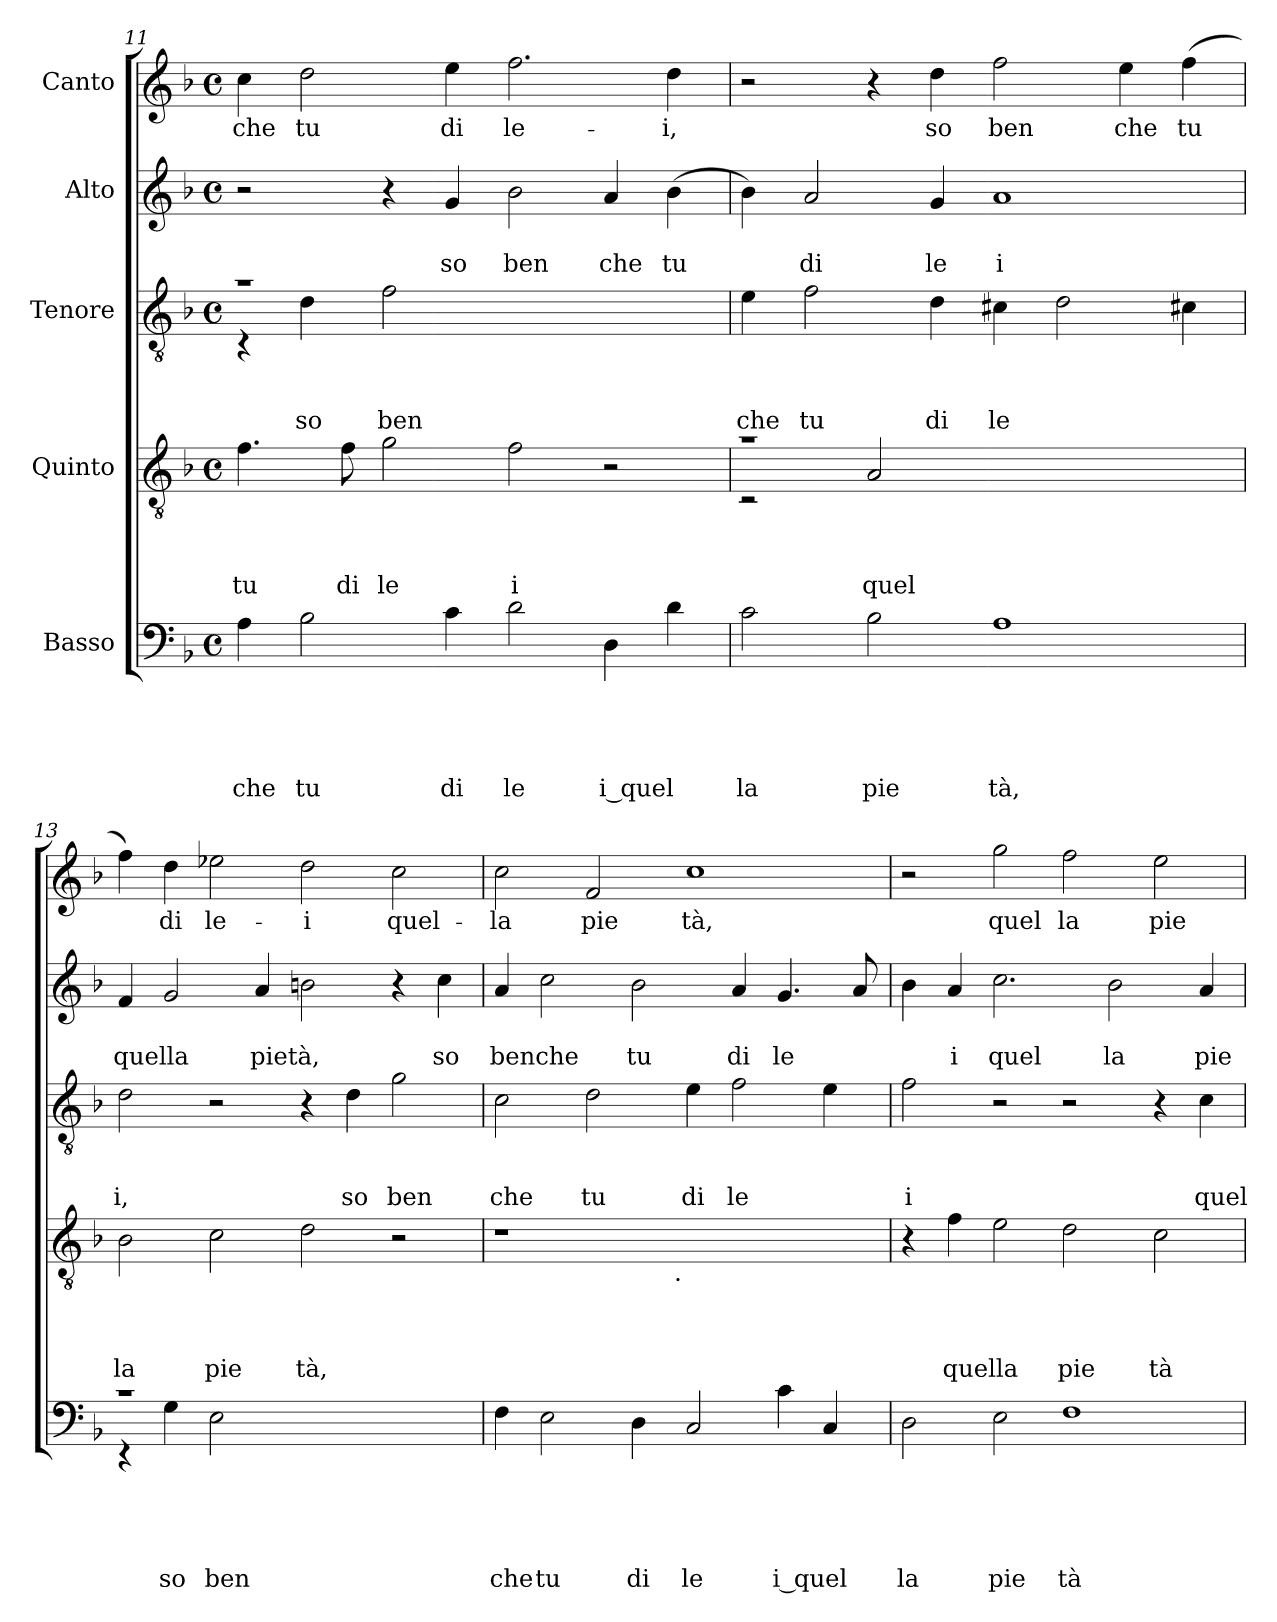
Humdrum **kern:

**kern	**text	**text	**text	**text	**text	**kern	**text	**text	**text	**text	**kern	**text	**text	**text	**kern	**text	**text	**kern	**text
*part5	*part5	*part5	*part5	*part5	*part5	*part4	*part4	*part4	*part4	*part4	*part3	*part3	*part3	*part3	*part2	*part2	*part2	*part1	*part1
*staff5	*staff5	*staff5	*staff5	*staff5	*staff5	*staff4	*staff4	*staff4	*staff4	*staff4	*staff3	*staff3	*staff3	*staff3	*staff2	*staff2	*staff2	*staff1	*staff1
*I"Basso	*	*	*	*	*	*I"Quinto	*	*	*	*	*I"Tenore	*	*	*	*I"Alto	*	*	*I"Canto	*
*clefF4	*	*	*	*	*	*clefGv2	*	*	*	*	*clefGv2	*	*	*	*clefG2	*	*	*clefG2	*
*k[b-]	*	*	*	*	*	*k[b-]	*	*	*	*	*k[b-]	*	*	*	*k[b-]	*	*	*k[b-]	*
*F:	*	*	*	*	*	*F:	*	*	*	*	*F:	*	*	*	*F:	*	*	*F:	*
*M4/4	*	*	*	*	*	*M4/4	*	*	*	*	*M4/4	*	*	*	*M4/4	*	*	*M4/4	*
*met(c)	*	*	*	*	*	*met(c)	*	*	*	*	*met(c)	*	*	*	*met(c)	*	*	*met(c)	*
=11	=11	=11	=11	=11	=11	=11	=11	=11	=11	=11	=11	=11	=11	=11	=11	=11	=11	=11	=11
!	!	!	!	!	!LO:LY:b	!	!	!	!	!LO:LY:b	!	!	!	!	!	!	!	!	!LO:LY:b
*	*	*	*	*	*	*	*	*	*	*	*^	*	*	*	*	*	*	*	*
4A\	.	.	.	.	che	4.f\	.	.	.	tu	1ra	4rC	.	.	.	2r	.	.	4cc\	che
!	!	!	!	!	!LO:LY:b	!	!	!	!	!	!	!	!	!	!LO:LY:b	!	!	!	!	!LO:LY:b
2B-\	.	.	.	.	tu	.	.	.	.	.	.	4d\	.	.	so	.	.	.	2dd\	tu
!	!	!	!	!	!	!	!	!	!	!LO:LY:b	!	!	!	!	!	!	!	!	!	!
.	.	.	.	.	.	8f\	.	.	.	di	.	.	.	.	.	.	.	.	.	.
!	!	!	!	!	!	!	!	!	!	!LO:LY:b	!	!	!	!	!LO:LY:b	!	!	!	!	!
.	.	.	.	.	.	2g\	.	.	.	le	.	2f\	.	.	ben	4r	.	.	.	.
!	!	!	!	!	!LO:LY:b	!	!	!	!	!	!	!	!	!	!	!	!	!LO:LY:b	!	!LO:LY:b
4c\	.	.	.	.	di	.	.	.	.	.	.	.	.	.	.	4g/	.	so	4ee\	di
!	!	!	!	!	!LO:LY:b	!	!	!	!	!LO:LY:b	!	!	!	!	!	!	!	!LO:LY:b	!	!LO:LY:b
2d\	.	.	.	.	le	2f\	.	.	.	i	1ryy	1ryy	.	.	.	2b-\	.	ben	2.ff\	le-
!	!	!	!	!	!LO:LY:b	!	!	!	!	!	!	!	!	!	!	!	!	!LO:LY:b	!	!
4D\	.	.	.	.	i quel	2r	.	.	.	.	.	.	.	.	.	4a/	.	che	.	.
!	!	!	!	!	!	!	!	!	!	!	!	!	!	!	!	!	!	!LO:LY:b	!	!LO:LY:b
4d\	.	.	.	.	.	.	.	.	.	.	.	.	.	.	.	(>4b-\	.	tu	4dd\	-i,
*	*	*	*	*	*	*	*	*	*	*	*v	*v	*	*	*	*	*	*	*	*
=12	=12	=12	=12	=12	=12	=12	=12	=12	=12	=12	=12	=12	=12	=12	=12	=12	=12	=12	=12
!	!	!	!	!	!LO:LY:b	!	!	!	!	!	!	!	!	!LO:LY:b	!	!	!	!	!
*	*	*	*	*	*	*^	*	*	*	*	*	*	*	*	*	*	*	*	*
2c\	.	.	.	.	la	1ra	2rC	.	.	.	.	4e\	.	.	che	4b-\)	.	.	2r	.
!	!	!	!	!	!	!	!	!	!	!	!	!	!	!	!LO:LY:b	!	!	!LO:LY:b	!	!
.	.	.	.	.	.	.	.	.	.	.	.	2f\	.	.	tu	2a/	.	di	.	.
!	!	!	!	!	!LO:LY:b	!	!	!	!	!	!LO:LY:b	!	!	!	!	!	!	!	!	!
2B-\	.	.	.	.	pie	.	2A/	.	.	.	quel	.	.	.	.	.	.	.	4r	.
!	!	!	!	!	!	!	!	!	!	!	!	!	!	!	!LO:LY:b	!	!	!LO:LY:b	!	!LO:LY:b
.	.	.	.	.	.	.	.	.	.	.	.	4d\	.	.	di	4g/	.	le	4dd\	so
!	!	!	!	!	!LO:LY:b	!	!	!	!	!	!	!	!	!	!LO:LY:b	!	!	!LO:LY:b	!	!LO:LY:b
1A	.	.	.	.	tà,	1ryy	1ryy	.	.	.	.	4c#X\	.	.	le	1a	.	i	2ff\	ben
.	.	.	.	.	.	.	.	.	.	.	.	2d\	.	.	.	.	.	.	.	.
!	!	!	!	!	!	!	!	!	!	!	!	!	!	!	!	!	!	!	!	!LO:LY:b
.	.	.	.	.	.	.	.	.	.	.	.	.	.	.	.	.	.	.	4ee\	che
!	!	!	!	!	!	!	!	!	!	!	!	!	!	!	!	!	!	!	!	!LO:LY:b
.	.	.	.	.	.	.	.	.	.	.	.	4c#X\	.	.	.	.	.	.	(>4ff\	tu
*	*	*	*	*	*	*v	*v	*	*	*	*	*	*	*	*	*	*	*	*	*
=13	=13	=13	=13	=13	=13	=13	=13	=13	=13	=13	=13	=13	=13	=13	=13	=13	=13	=13	=13
*^	*	*	*	*	*	*	*	*	*	*	*	*	*	*	*	*	*	*	*
!	!	!	!	!	!	!	!	!	!	!	!LO:LY:b	!	!	!	!LO:LY:b	!	!	!LO:LY:b	!	!
1rc	4rEE	.	.	.	.	.	2B-\	.	.	.	la	2d\	.	.	i,	4f/	.	quella	4ff\)	.
!	!	!	!	!	!	!LO:LY:b	!	!	!	!	!	!	!	!	!	!	!	!	!	!LO:LY:b
.	4G\	.	.	.	.	so	.	.	.	.	.	.	.	.	.	2g/	.	.	4dd\	di
!	!	!	!	!	!	!LO:LY:b	!	!	!	!	!LO:LY:b	!	!	!	!	!	!	!	!	!LO:LY:b
.	2E\	.	.	.	.	ben	2c\	.	.	.	pie	2r	.	.	.	.	.	.	2ee-X\	le-
!	!	!	!	!	!	!	!	!	!	!	!	!	!	!	!	!	!	!LO:LY:b	!	!
.	.	.	.	.	.	.	.	.	.	.	.	.	.	.	.	4a/	.	pietà,	.	.
!	!	!	!	!	!	!	!	!	!	!	!LO:LY:b	!	!	!	!	!	!	!	!	!LO:LY:b
1ryy	1ryy	.	.	.	.	.	2d\	.	.	.	tà,	4r	.	.	.	2bn\	.	.	2dd\	-i
!	!	!	!	!	!	!	!	!	!	!	!	!	!	!	!LO:LY:b	!	!	!	!	!
.	.	.	.	.	.	.	.	.	.	.	.	4d\	.	.	so	.	.	.	.	.
!	!	!	!	!	!	!	!	!	!	!	!	!	!	!	!LO:LY:b	!	!	!	!	!LO:LY:b
.	.	.	.	.	.	.	2r	.	.	.	.	2g\	.	.	ben	4r	.	.	2cc\	quel-
!	!	!	!	!	!	!	!	!	!	!	!	!	!	!	!	!	!	!LO:LY:b	!	!
.	.	.	.	.	.	.	.	.	.	.	.	.	.	.	.	4cc\	.	so	.	.
*v	*v	*	*	*	*	*	*	*	*	*	*	*	*	*	*	*	*	*	*	*
!!LO:PB:g=z
=14	=14	=14	=14	=14	=14	=14	=14	=14	=14	=14	=14	=14	=14	=14	=14	=14	=14	=14	=14
!	!	!	!	!	!LO:LY:b	!	!	!	!	!	!	!	!	!LO:LY:b	!	!	!LO:LY:b	!	!LO:LY:b
*	*	*	*	*	*	*^	*	*	*	*	*	*	*	*	*	*	*	*	*
4F\	.	.	.	.	che	1r	2ryy	.	.	.	.	2c\	.	.	che	4a/	.	ben	2cc\	-la
!	!	!	!	!	!LO:LY:b	!	!	!	!	!	!	!	!	!	!	!	!	!LO:LY:b	!	!
2E\	.	.	.	.	tu	.	.	.	.	.	.	.	.	.	.	2cc\	.	che	.	.
!	!	!	!	!	!	!	!	!	!	!	!	!	!	!	!LO:LY:b	!	!	!	!	!LO:LY:b
.	.	.	.	.	.	.	4...ryy	.	.	.	.	2d\	.	.	tu	.	.	.	2f/	pie
!	!	!	!	!	!LO:LY:b	!	!	!	!	!	!	!	!	!	!	!	!	!LO:LY:b	!	!
4D\	.	.	.	.	di	.	.	.	.	.	.	.	.	.	.	2b-\	.	tu	.	.
!	!	!	!	!	!	!	!LO:TX:b:t=.	!	!	!	!	!	!	!	!	!	!	!	!	!
.	.	.	.	.	.	.	1ryy	.	.	.	.	.	.	.	.	.	.	.	.	.
!	!	!	!	!	!LO:LY:b	!	!	!	!	!	!	!	!	!	!LO:LY:b	!	!	!	!	!LO:LY:b
2C/	.	.	.	.	le	1ryy	.	.	.	.	.	4e\	.	.	di	.	.	.	1cc	tà,
!	!	!	!	!	!	!	!	!	!	!	!	!	!	!	!LO:LY:b	!	!	!LO:LY:b	!	!
.	.	.	.	.	.	.	.	.	.	.	.	2f\	.	.	le	4a/	.	di	.	.
!	!	!	!	!	!LO:LY:b	!	!	!	!	!	!	!	!	!	!	!	!	!LO:LY:b	!	!
4c\	.	.	.	.	i quel	.	.	.	.	.	.	.	.	.	.	4.g/	.	le	.	.
4C/	.	.	.	.	.	.	.	.	.	.	.	4e\	.	.	.	.	.	.	.	.
.	.	.	.	.	.	.	.	.	.	.	.	.	.	.	.	8a/	.	.	.	.
.	.	.	.	.	.	.	32ryy	.	.	.	.	.	.	.	.	.	.	.	.	.
=15	=15	=15	=15	=15	=15	=15	=15	=15	=15	=15	=15	=15	=15	=15	=15	=15	=15	=15	=15	=15
!	!	!	!	!	!LO:LY:b	!	!	!	!	!	!	!	!	!	!LO:LY:b	!	!	!	!	!
*	*	*	*	*	*	*v	*v	*	*	*	*	*	*	*	*	*	*	*	*	*
2D\	.	.	.	.	la	4r	.	.	.	.	2f\	.	.	i	4b-\	.	.	2r	.
!	!	!	!	!	!	!	!	!	!	!LO:LY:b	!	!	!	!	!	!	!LO:LY:b	!	!
.	.	.	.	.	.	4f\	.	.	.	quella	.	.	.	.	4a/	.	i	.	.
!	!	!	!	!	!LO:LY:b	!	!	!	!	!	!	!	!	!	!	!	!LO:LY:b	!	!LO:LY:b
2E\	.	.	.	.	pie	2e\	.	.	.	.	2r	.	.	.	2.cc\	.	quel	2gg\	quel
!	!	!	!	!	!LO:LY:b	!	!	!	!	!LO:LY:b	!	!	!	!	!	!	!	!	!LO:LY:b
1F	.	.	.	.	tà	2d\	.	.	.	pie	2r	.	.	.	.	.	.	2ff\	la
!	!	!	!	!	!	!	!	!	!	!	!	!	!	!	!	!	!LO:LY:b	!	!
.	.	.	.	.	.	.	.	.	.	.	.	.	.	.	2b-\	.	la	.	.
!	!	!	!	!	!	!	!	!	!	!LO:LY:b	!	!	!	!	!	!	!	!	!LO:LY:b
.	.	.	.	.	.	2c\	.	.	.	tà	4r	.	.	.	.	.	.	2ee\	pie
!	!	!	!	!	!	!	!	!	!	!	!	!	!	!LO:LY:b	!	!	!LO:LY:b	!	!
.	.	.	.	.	.	.	.	.	.	.	4c\	.	.	quel	4a/	.	pie	.	.
=	=	=	=	=	=	=	=	=	=	=	=	=	=	=	=	=	=	=	=
*-	*-	*-	*-	*-	*-	*-	*-	*-	*-	*-	*-	*-	*-	*-	*-	*-	*-	*-	*-
